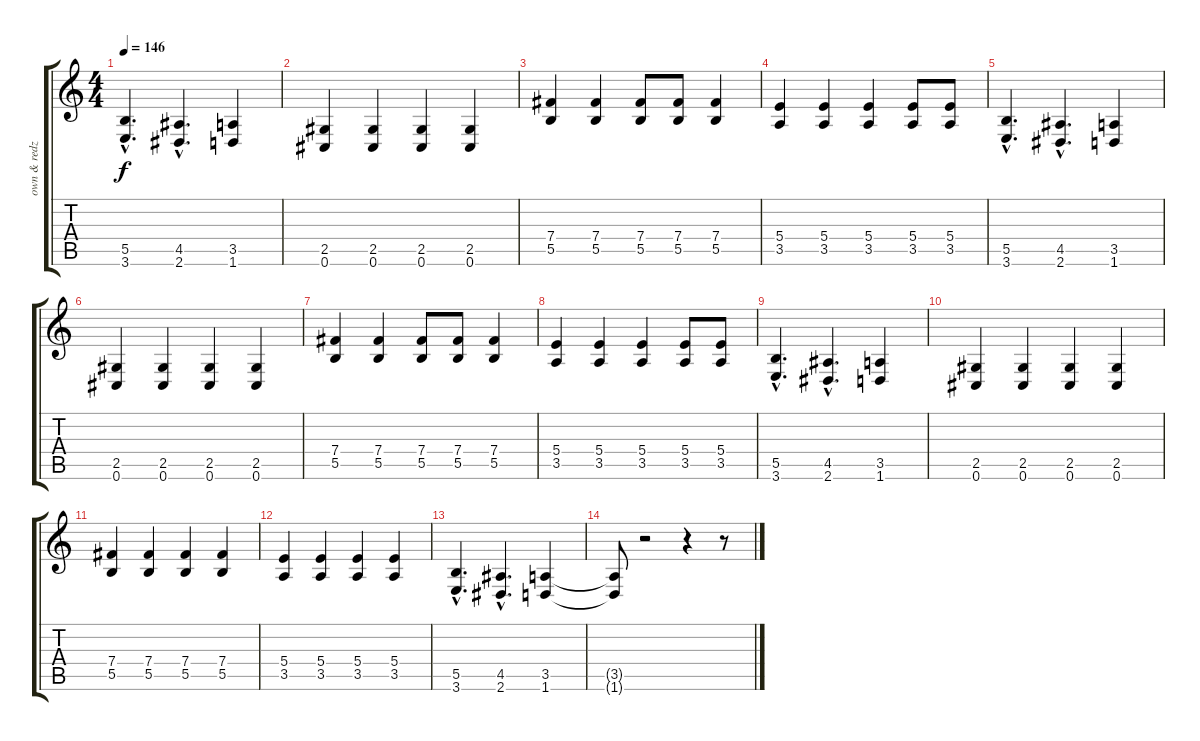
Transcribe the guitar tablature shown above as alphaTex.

\track ("own & redz" "own & redz") {instrument distortionguitar}
\staff {score tabs}
\tuning (Db4 Ab3 E3 B2 Gb2 Db2) {hide}
\ts (4 4)
\tempo 146
\clef g2
\ks c
(5.5{hac} 3.6{hac}).4{d dy f} (4.5{hac} 2.6{hac}).4{d} (3.5 1.6).4 |
(2.5 0.6).4 (2.5 0.6).4 (2.5 0.6).4 (2.5 0.6).4 |
(7.4 5.5).4 (7.4 5.5).4 (7.4 5.5).8 (7.4 5.5).8 (7.4 5.5).4 |
(5.4 3.5).4 (5.4 3.5).4 (5.4 3.5).4 (5.4 3.5).8 (5.4 3.5).8 |
(5.5{hac} 3.6{hac}).4{d} (4.5{hac} 2.6{hac}).4{d} (3.5 1.6).4 |
(2.5 0.6).4 (2.5 0.6).4 (2.5 0.6).4 (2.5 0.6).4 |
(7.4 5.5).4 (7.4 5.5).4 (7.4 5.5).8 (7.4 5.5).8 (7.4 5.5).4 |
(5.4 3.5).4 (5.4 3.5).4 (5.4 3.5).4 (5.4 3.5).8 (5.4 3.5).8 |
(5.5{hac} 3.6{hac}).4{d} (4.5{hac} 2.6{hac}).4{d} (3.5 1.6).4 |
(2.5 0.6).4 (2.5 0.6).4 (2.5 0.6).4 (2.5 0.6).4 |
(7.4 5.5).4 (7.4 5.5).4 (7.4 5.5).4 (7.4 5.5).4 |
(5.4 3.5).4 (5.4 3.5).4 (5.4 3.5).4 (5.4 3.5).4 |
(5.5{hac} 3.6{hac}).4{d} (4.5{hac} 2.6{hac}).4{d} (3.5 1.6).4 |
(3.5{t} 1.6{t}).8 r.2 r.4 r.8
